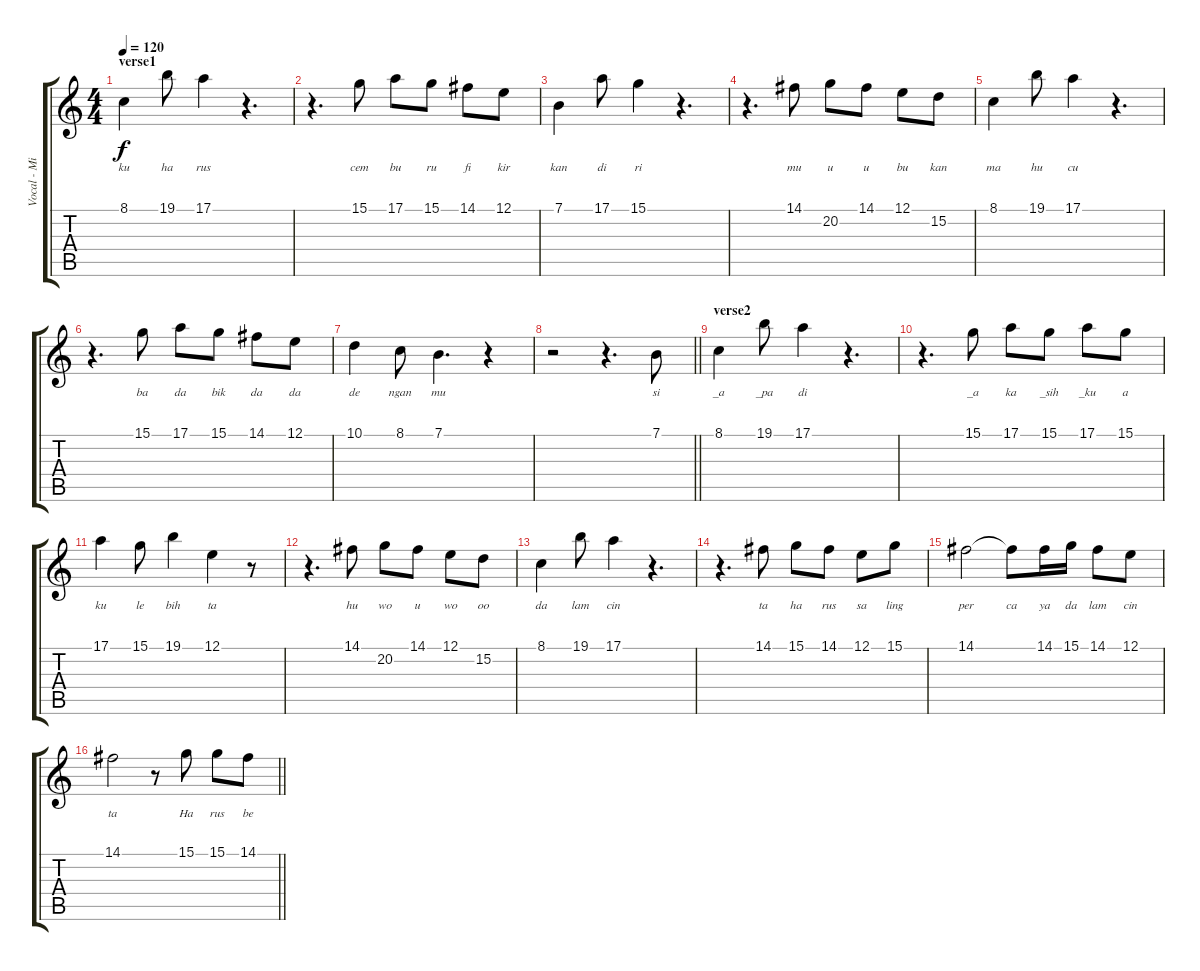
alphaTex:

\track ("Vocal - Mila Jirin" "Vocal - Mi") {instrument flute}
\staff {score tabs}
\tuning (E4 B3 G3 D3 A2 E2) {hide}
\ts (4 4)
\section ("" "verse1")
\tempo 120
\clef g2
\ks c
8.1.4{lyrics (0 "ku") lyrics (1 "") lyrics (2 "") lyrics (3 "") lyrics (4 "") dy f} 19.1.8{lyrics (0 "ha") lyrics (1 "") lyrics (2 "") lyrics (3 "") lyrics (4 "")} 17.1.4{lyrics (0 "rus") lyrics (1 "") lyrics (2 "") lyrics (3 "") lyrics (4 "")} r.4{d} |
r.4{d} 15.1.8{lyrics (0 "cem") lyrics (1 "") lyrics (2 "") lyrics (3 "") lyrics (4 "")} 17.1.8{lyrics (0 "bu") lyrics (1 "") lyrics (2 "") lyrics (3 "") lyrics (4 "")} 15.1.8{lyrics (0 "ru") lyrics (1 "") lyrics (2 "") lyrics (3 "") lyrics (4 "")} 14.1.8{lyrics (0 "fi") lyrics (1 "") lyrics (2 "") lyrics (3 "") lyrics (4 "")} 12.1.8{lyrics (0 "kir") lyrics (1 "") lyrics (2 "") lyrics (3 "") lyrics (4 "")} |
7.1.4{lyrics (0 "kan") lyrics (1 "") lyrics (2 "") lyrics (3 "") lyrics (4 "")} 17.1.8{lyrics (0 "di") lyrics (1 "") lyrics (2 "") lyrics (3 "") lyrics (4 "")} 15.1.4{lyrics (0 "ri") lyrics (1 "") lyrics (2 "") lyrics (3 "") lyrics (4 "")} r.4{d} |
r.4{d} 14.1.8{lyrics (0 "mu") lyrics (1 "") lyrics (2 "") lyrics (3 "") lyrics (4 "")} 20.2.8{lyrics (0 "u") lyrics (1 "") lyrics (2 "") lyrics (3 "") lyrics (4 "")} 14.1.8{lyrics (0 "u") lyrics (1 "") lyrics (2 "") lyrics (3 "") lyrics (4 "")} 12.1.8{lyrics (0 "bu") lyrics (1 "") lyrics (2 "") lyrics (3 "") lyrics (4 "")} 15.2.8{lyrics (0 "kan") lyrics (1 "") lyrics (2 "") lyrics (3 "") lyrics (4 "")} |
8.1.4{lyrics (0 "ma") lyrics (1 "") lyrics (2 "") lyrics (3 "") lyrics (4 "")} 19.1.8{lyrics (0 "hu") lyrics (1 "") lyrics (2 "") lyrics (3 "") lyrics (4 "")} 17.1.4{lyrics (0 "cu") lyrics (1 "") lyrics (2 "") lyrics (3 "") lyrics (4 "")} r.4{d} |
r.4{d} 15.1.8{lyrics (0 "ba") lyrics (1 "") lyrics (2 "") lyrics (3 "") lyrics (4 "")} 17.1.8{lyrics (0 "da") lyrics (1 "") lyrics (2 "") lyrics (3 "") lyrics (4 "")} 15.1.8{lyrics (0 "bik") lyrics (1 "") lyrics (2 "") lyrics (3 "") lyrics (4 "")} 14.1.8{lyrics (0 "da") lyrics (1 "") lyrics (2 "") lyrics (3 "") lyrics (4 "")} 12.1.8{lyrics (0 "da") lyrics (1 "") lyrics (2 "") lyrics (3 "") lyrics (4 "")} |
10.1.4{lyrics (0 "de") lyrics (1 "") lyrics (2 "") lyrics (3 "") lyrics (4 "")} 8.1.8{lyrics (0 "ngan") lyrics (1 "") lyrics (2 "") lyrics (3 "") lyrics (4 "")} 7.1.4{d lyrics (0 "mu") lyrics (1 "") lyrics (2 "") lyrics (3 "") lyrics (4 "")} r.4 |
\barLineRight lightlight
r.2 r.4{d} 7.1.8{lyrics (0 "si") lyrics (1 "") lyrics (2 "") lyrics (3 "") lyrics (4 "")} |
\section ("" "verse2")
8.1.4{lyrics (0 "_a") lyrics (1 "") lyrics (2 "") lyrics (3 "") lyrics (4 "")} 19.1.8{lyrics (0 "_pa") lyrics (1 "") lyrics (2 "") lyrics (3 "") lyrics (4 "")} 17.1.4{lyrics (0 "di") lyrics (1 "") lyrics (2 "") lyrics (3 "") lyrics (4 "")} r.4{d} |
r.4{d} 15.1.8{lyrics (0 "_a") lyrics (1 "") lyrics (2 "") lyrics (3 "") lyrics (4 "")} 17.1.8{lyrics (0 "ka") lyrics (1 "") lyrics (2 "") lyrics (3 "") lyrics (4 "")} 15.1.8{lyrics (0 "_sih") lyrics (1 "") lyrics (2 "") lyrics (3 "") lyrics (4 "")} 17.1.8{lyrics (0 "_ku") lyrics (1 "") lyrics (2 "") lyrics (3 "") lyrics (4 "")} 15.1.8{lyrics (0 "a") lyrics (1 "") lyrics (2 "") lyrics (3 "") lyrics (4 "")} |
17.1.4{lyrics (0 "ku") lyrics (1 "") lyrics (2 "") lyrics (3 "") lyrics (4 "")} 15.1.8{lyrics (0 "le") lyrics (1 "") lyrics (2 "") lyrics (3 "") lyrics (4 "")} 19.1.4{lyrics (0 "bih") lyrics (1 "") lyrics (2 "") lyrics (3 "") lyrics (4 "")} 12.1.4{lyrics (0 "ta") lyrics (1 "") lyrics (2 "") lyrics (3 "") lyrics (4 "")} r.8 |
r.4{d} 14.1.8{lyrics (0 "hu") lyrics (1 "") lyrics (2 "") lyrics (3 "") lyrics (4 "")} 20.2.8{lyrics (0 "wo") lyrics (1 "") lyrics (2 "") lyrics (3 "") lyrics (4 "")} 14.1.8{lyrics (0 "u") lyrics (1 "") lyrics (2 "") lyrics (3 "") lyrics (4 "")} 12.1.8{lyrics (0 "wo") lyrics (1 "") lyrics (2 "") lyrics (3 "") lyrics (4 "")} 15.2.8{lyrics (0 "oo") lyrics (1 "") lyrics (2 "") lyrics (3 "") lyrics (4 "")} |
8.1.4{lyrics (0 "da") lyrics (1 "") lyrics (2 "") lyrics (3 "") lyrics (4 "")} 19.1.8{lyrics (0 "lam") lyrics (1 "") lyrics (2 "") lyrics (3 "") lyrics (4 "")} 17.1.4{lyrics (0 "cin") lyrics (1 "") lyrics (2 "") lyrics (3 "") lyrics (4 "")} r.4{d} |
r.4{d} 14.1.8{lyrics (0 "ta") lyrics (1 "") lyrics (2 "") lyrics (3 "") lyrics (4 "")} 15.1.8{lyrics (0 "ha") lyrics (1 "") lyrics (2 "") lyrics (3 "") lyrics (4 "")} 14.1.8{lyrics (0 "rus") lyrics (1 "") lyrics (2 "") lyrics (3 "") lyrics (4 "")} 12.1.8{lyrics (0 "sa") lyrics (1 "") lyrics (2 "") lyrics (3 "") lyrics (4 "")} 15.1.8{lyrics (0 "ling") lyrics (1 "") lyrics (2 "") lyrics (3 "") lyrics (4 "")} |
14.1.2{lyrics (0 "per") lyrics (1 "") lyrics (2 "") lyrics (3 "") lyrics (4 "")} 14.1{t}.8{lyrics (0 "ca") lyrics (1 "") lyrics (2 "") lyrics (3 "") lyrics (4 "")} 14.1.16{lyrics (0 "ya") lyrics (1 "") lyrics (2 "") lyrics (3 "") lyrics (4 "")} 15.1.16{lyrics (0 "da") lyrics (1 "") lyrics (2 "") lyrics (3 "") lyrics (4 "")} 14.1.8{lyrics (0 "lam") lyrics (1 "") lyrics (2 "") lyrics (3 "") lyrics (4 "")} 12.1.8{lyrics (0 "cin") lyrics (1 "") lyrics (2 "") lyrics (3 "") lyrics (4 "")} |
\barLineRight lightlight
14.1.2{lyrics (0 "ta") lyrics (1 "") lyrics (2 "") lyrics (3 "") lyrics (4 "")} r.8 15.1.8{lyrics (0 "Ha") lyrics (1 "") lyrics (2 "") lyrics (3 "") lyrics (4 "")} 15.1.8{lyrics (0 "rus") lyrics (1 "") lyrics (2 "") lyrics (3 "") lyrics (4 "")} 14.1.8{lyrics (0 "be") lyrics (1 "") lyrics (2 "") lyrics (3 "") lyrics (4 "")}
